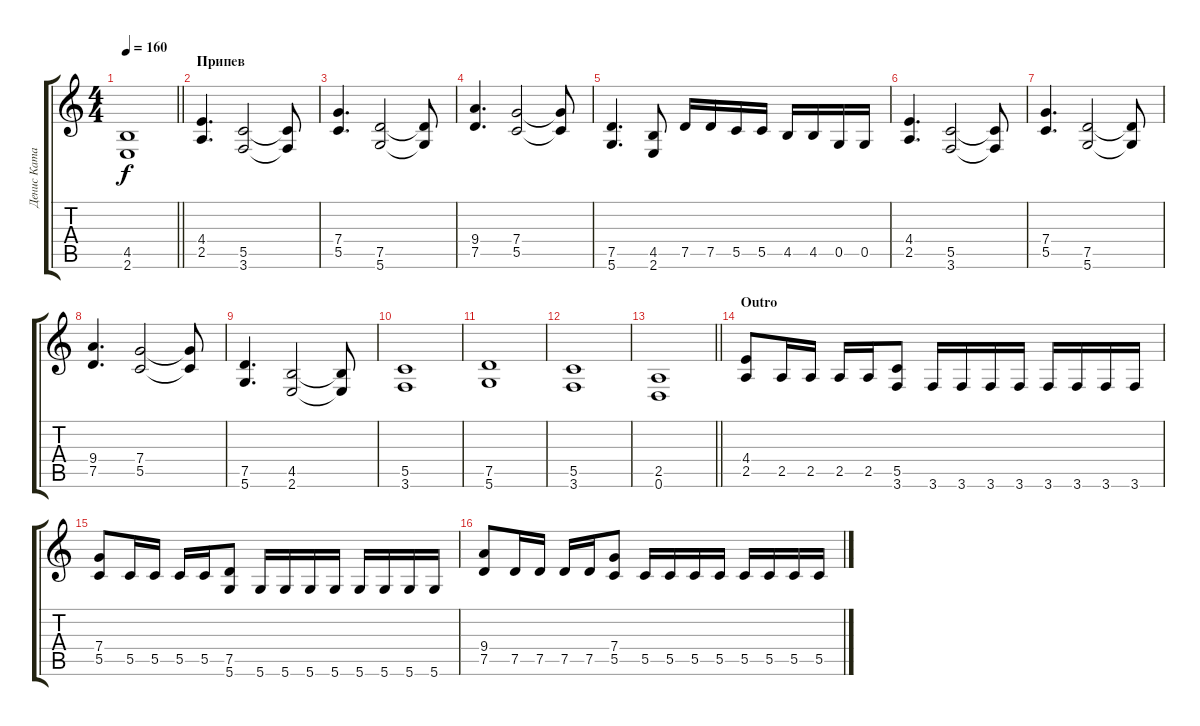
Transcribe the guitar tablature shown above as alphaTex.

\track ("Денис Катасонов" "Денис Ката") {instrument distortionguitar}
\staff {score tabs}
\tuning (D4 A3 F3 C3 G2 D2) {hide}
\ts (4 4)
\tempo 160
\clef g2
\barLineRight lightlight
\ks c
(4.5{t} 2.6{t}).1{dy f} |
\section ("" "Припев")
(4.4 2.5).4{d} (5.5 3.6).2 (5.5{t} 3.6{t}).8 |
(7.4 5.5).4{d} (7.5 5.6).2 (7.5{t} 5.6{t}).8 |
(9.4 7.5).4{d} (7.4 5.5).2 (7.4{t} 5.5{t}).8 |
(7.5 5.6).4{d} (4.5 2.6).8 7.5.16 7.5.16 5.5.16 5.5.16 4.5.16 4.5.16 0.5.16 0.5.16 |
(4.4 2.5).4{d} (5.5 3.6).2 (5.5{t} 3.6{t}).8 |
(7.4 5.5).4{d} (7.5 5.6).2 (7.5{t} 5.6{t}).8 |
(9.4 7.5).4{d} (7.4 5.5).2 (7.4{t} 5.5{t}).8 |
(7.5 5.6).4{d} (4.5 2.6).2 (4.5{t} 2.6{t}).8 |
(5.5 3.6).1 |
(7.5 5.6).1 |
(5.5 3.6).1 |
\barLineRight lightlight
(2.5 0.6).1 |
\section ("" "Outro")
(4.4 2.5).8 2.5.16 2.5.16 2.5.16 2.5.16 (5.5 3.6).8 3.6.16 3.6.16 3.6.16 3.6.16 3.6.16 3.6.16 3.6.16 3.6.16 |
(7.4 5.5).8 5.5.16 5.5.16 5.5.16 5.5.16 (7.5 5.6).8 5.6.16 5.6.16 5.6.16 5.6.16 5.6.16 5.6.16 5.6.16 5.6.16 |
(9.4 7.5).8 7.5.16 7.5.16 7.5.16 7.5.16 (7.4 5.5).8 5.5.16 5.5.16 5.5.16 5.5.16 5.5.16 5.5.16 5.5.16 5.5.16
